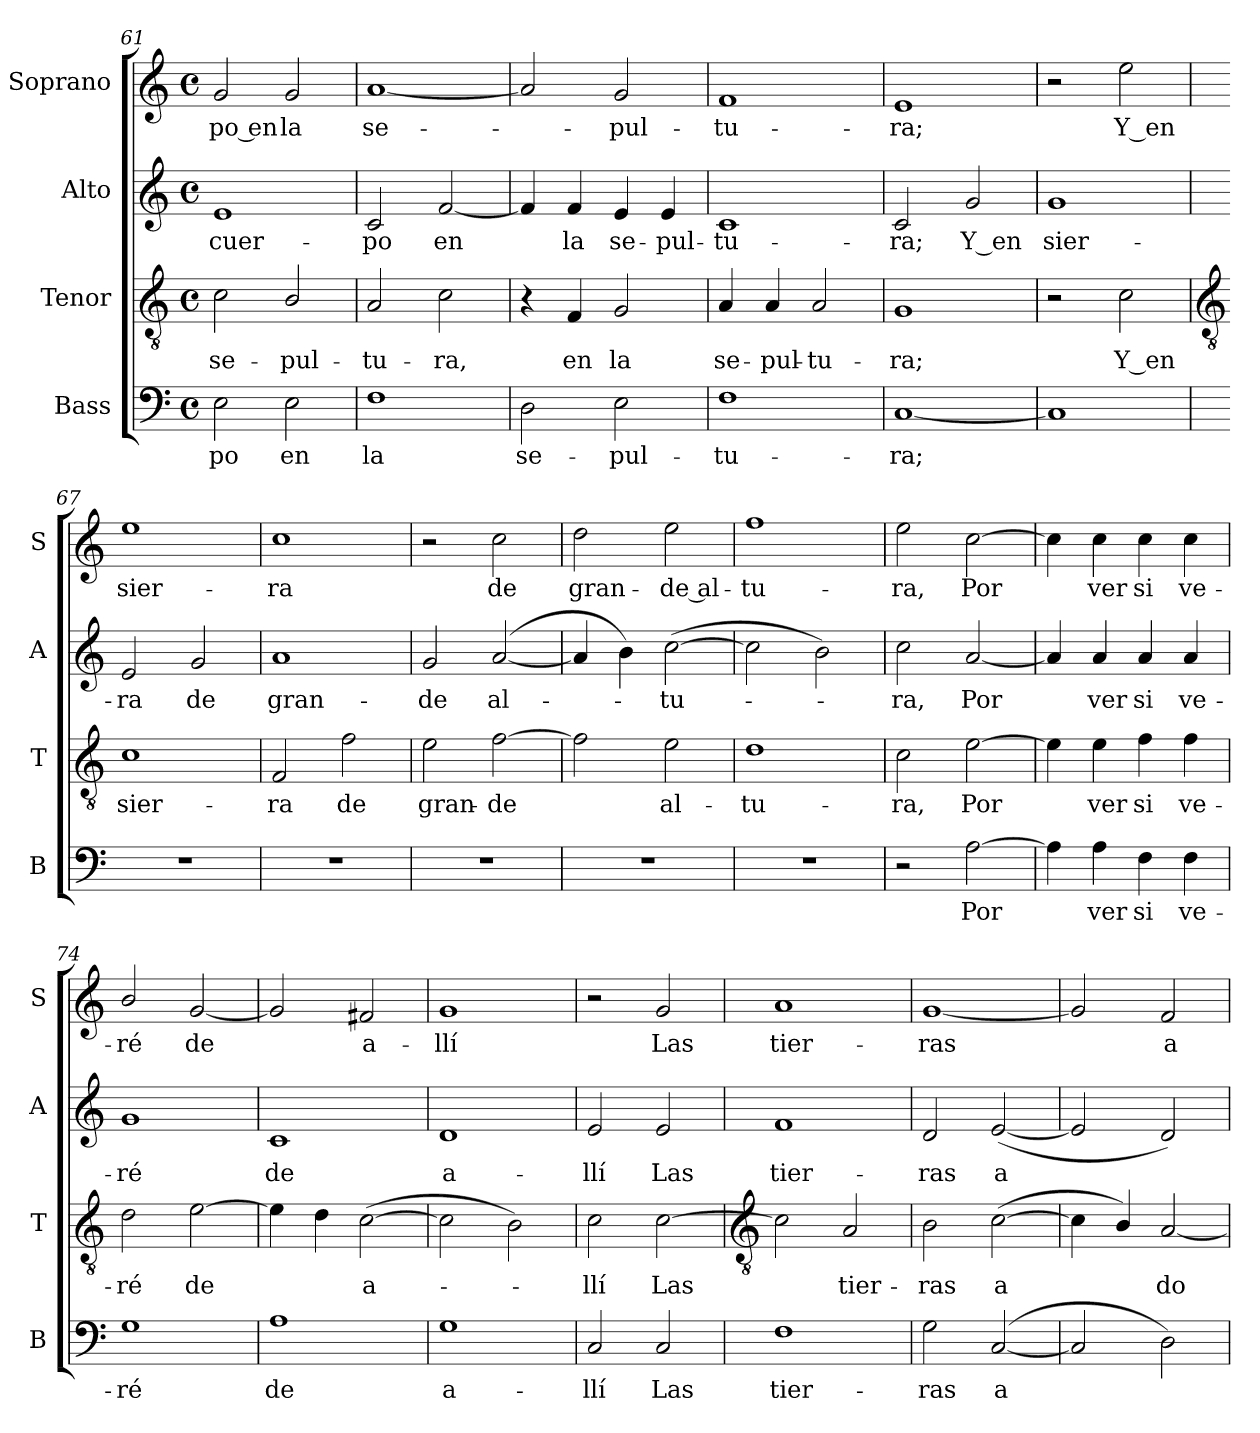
**kern	**text	**kern	**text	**kern	**text	**kern	**text
*part4	*part4	*part3	*part3	*part2	*part2	*part1	*part1
*staff4	*staff4	*staff3	*staff3	*staff2	*staff2	*staff1	*staff1
*I"Bass	*	*I"Tenor	*	*I"Alto	*	*I"Soprano	*
*I'B	*	*I'T	*	*I'A	*	*I'S	*
*clefF4	*	*clefGv2	*	*clefG2	*	*clefG2	*
*k[]	*	*k[]	*	*k[]	*	*k[]	*
*C:	*	*C:	*	*C:	*	*C:	*
*M4/4	*	*M4/4	*	*M4/4	*	*M4/4	*
*met(c)	*	*met(c)	*	*met(c)	*	*met(c)	*
=61	=61	=61	=61	=61	=61	=61	=61
!	!LO:LY:b	!	!LO:LY:b	!	!LO:LY:b	!	!LO:LY:b
2E	po	2c	se-	1e	cuer-	2g	-po en
!	!LO:LY:b	!	!LO:LY:b	!	!	!	!LO:LY:b
2E	en	2B/	-pul-	.	.	2g	la
=62	=62	=62	=62	=62	=62	=62	=62
!	!LO:LY:b	!	!LO:LY:b	!	!LO:LY:b	!	!LO:LY:b
1F	la	2A	-tu-	2c	-po	[1a	se-
!	!	!	!LO:LY:b	!	!LO:LY:b	!	!
.	.	2c	-ra,	[2f	en	.	.
=63	=63	=63	=63	=63	=63	=63	=63
!	!LO:LY:b	!	!	!	!	!	!
2D	se-	4r	.	4f]	.	2a]	.
!	!	!	!LO:LY:b	!	!LO:LY:b	!	!
.	.	4F	en	4f	la	.	.
!	!LO:LY:b	!	!LO:LY:b	!	!LO:LY:b	!	!LO:LY:b
2E	-pul-	2G	la	4e	se-	2g	pul-
!	!	!	!	!	!LO:LY:b	!	!
.	.	.	.	4e	-pul-	.	.
=64	=64	=64	=64	=64	=64	=64	=64
!	!LO:LY:b	!	!LO:LY:b	!	!LO:LY:b	!	!LO:LY:b
1F	-tu-	4A	se-	1c	-tu-	1f	-tu-
!	!	!	!LO:LY:b	!	!	!	!
.	.	4A	-pul-	.	.	.	.
!	!	!	!LO:LY:b	!	!	!	!
.	.	2A	-tu-	.	.	.	.
=65	=65	=65	=65	=65	=65	=65	=65
!	!LO:LY:b	!	!LO:LY:b	!	!LO:LY:b	!	!LO:LY:b
[1C	-ra;	1G	-ra;	2c	-ra;	1e	-ra;
!	!	!	!	!	!LO:LY:b	!	!
.	.	.	.	2g	Y en	.	.
=66	=66	=66	=66	=66	=66	=66	=66
!	!	!	!	!	!LO:LY:b	!	!
1C]	.	2r	.	1g	sier-	2r	.
!	!	!	!LO:LY:b	!	!	!	!LO:LY:b
.	.	2c	Y en	.	.	2ee	Y en
!!LO:LB:g=z
=67	=67	=67	=67	=67	=67	=67	=67
*	*	*clefGv2	*	*	*	*	*
!	!	!	!LO:LY:b	!	!LO:LY:b	!	!LO:LY:b
1r	.	1c	sier-	2e	-ra	1ee	sier-
!	!	!	!	!	!LO:LY:b	!	!
.	.	.	.	2g	de	.	.
=68	=68	=68	=68	=68	=68	=68	=68
!	!	!	!LO:LY:b	!	!LO:LY:b	!	!LO:LY:b
1r	.	2F	-ra	1a	gran-	1cc	-ra
!	!	!	!LO:LY:b	!	!	!	!
.	.	2f	de	.	.	.	.
=69	=69	=69	=69	=69	=69	=69	=69
!	!	!	!LO:LY:b	!	!LO:LY:b	!	!
1r	.	2e	gran-	2g	-de	2r	.
!	!	!	!LO:LY:b	!	!LO:LY:b	!	!LO:LY:b
.	.	[2f	-de	(<[2a	al-	2cc	de
=70	=70	=70	=70	=70	=70	=70	=70
!	!	!	!	!	!	!	!LO:LY:b
1r	.	2f]	.	4a]	.	2dd	gran-
.	.	.	.	4b)	.	.	.
!	!	!	!LO:LY:b	!	!LO:LY:b	!	!LO:LY:b
.	.	2e	al-	(>[2cc	tu-	2ee	-de al-
=71	=71	=71	=71	=71	=71	=71	=71
!	!	!	!LO:LY:b	!	!	!	!LO:LY:b
1r	.	1d	-tu-	2cc]	.	1ff	-tu-
.	.	.	.	2b)	.	.	.
=72	=72	=72	=72	=72	=72	=72	=72
!	!	!	!LO:LY:b	!	!LO:LY:b	!	!LO:LY:b
2r	.	2c	-ra,	2cc	ra,	2ee	-ra,
!	!LO:LY:b	!	!LO:LY:b	!	!LO:LY:b	!	!LO:LY:b
[2A	Por	[2e	Por	[2a	Por	[2cc	Por
=73	=73	=73	=73	=73	=73	=73	=73
4A]	.	4e]	.	4a]	.	4cc]	.
!	!LO:LY:b	!	!LO:LY:b	!	!LO:LY:b	!	!LO:LY:b
4A	ver	4e	ver	4a	ver	4cc	ver
!	!LO:LY:b	!	!LO:LY:b	!	!LO:LY:b	!	!LO:LY:b
4F	si	4f	si	4a	si	4cc	si
!	!LO:LY:b	!	!LO:LY:b	!	!LO:LY:b	!	!LO:LY:b
4F	ve-	4f	ve-	4a	ve-	4cc	ve-
=74	=74	=74	=74	=74	=74	=74	=74
!	!LO:LY:b	!	!LO:LY:b	!	!LO:LY:b	!	!LO:LY:b
1G	-ré	2d	-ré	1g	-ré	2b/	-ré
!	!	!	!LO:LY:b	!	!	!	!LO:LY:b
.	.	[2e	de	.	.	[2g	de
=75	=75	=75	=75	=75	=75	=75	=75
!	!LO:LY:b	!	!	!	!LO:LY:b	!	!
1A	de	4e]	.	1c	de	2g]	.
.	.	4d	.	.	.	.	.
!	!	!	!LO:LY:b	!	!	!	!LO:LY:b
.	.	(>[2c	a-	.	.	2f#X	a-
=76	=76	=76	=76	=76	=76	=76	=76
!	!LO:LY:b	!	!	!	!LO:LY:b	!	!LO:LY:b
1G	a-	2c]	.	1d	a-	1g	-llí
.	.	2B)	.	.	.	.	.
=77	=77	=77	=77	=77	=77	=77	=77
!	!LO:LY:b	!	!LO:LY:b	!	!LO:LY:b	!	!
2C	-llí	2c	llí	2e	-llí	2r	.
!	!LO:LY:b	!	!LO:LY:b	!	!LO:LY:b	!	!LO:LY:b
2C	Las	[2c	Las	2e	Las	2g	Las
!!LO:LB:g=z
=78	=78	=78	=78	=78	=78	=78	=78
*	*	*clefGv2	*	*	*	*	*
!	!LO:LY:b	!	!	!	!LO:LY:b	!	!LO:LY:b
1F	tier-	2c]	.	1f	tier-	1a	tier-
!	!	!	!LO:LY:b	!	!	!	!
.	.	2A	tier-	.	.	.	.
=79	=79	=79	=79	=79	=79	=79	=79
!	!LO:LY:b	!	!LO:LY:b	!	!LO:LY:b	!	!LO:LY:b
2G	-ras	2B	-ras	2d	-ras	[1g	-ras
!	!LO:LY:b	!	!LO:LY:b	!	!LO:LY:b	!	!
(<[2C	a	(>[2c	a	(<[2e	a	.	.
=80	=80	=80	=80	=80	=80	=80	=80
2C]	.	4c]	.	2e]	.	2g]	.
.	.	4B/)	.	.	.	.	.
!	!	!	!LO:LY:b	!	!	!	!LO:LY:b
2D)	.	[2A	do	2d)	.	2f	a
=	=	=	=	=	=	=	=
*-	*-	*-	*-	*-	*-	*-	*-
